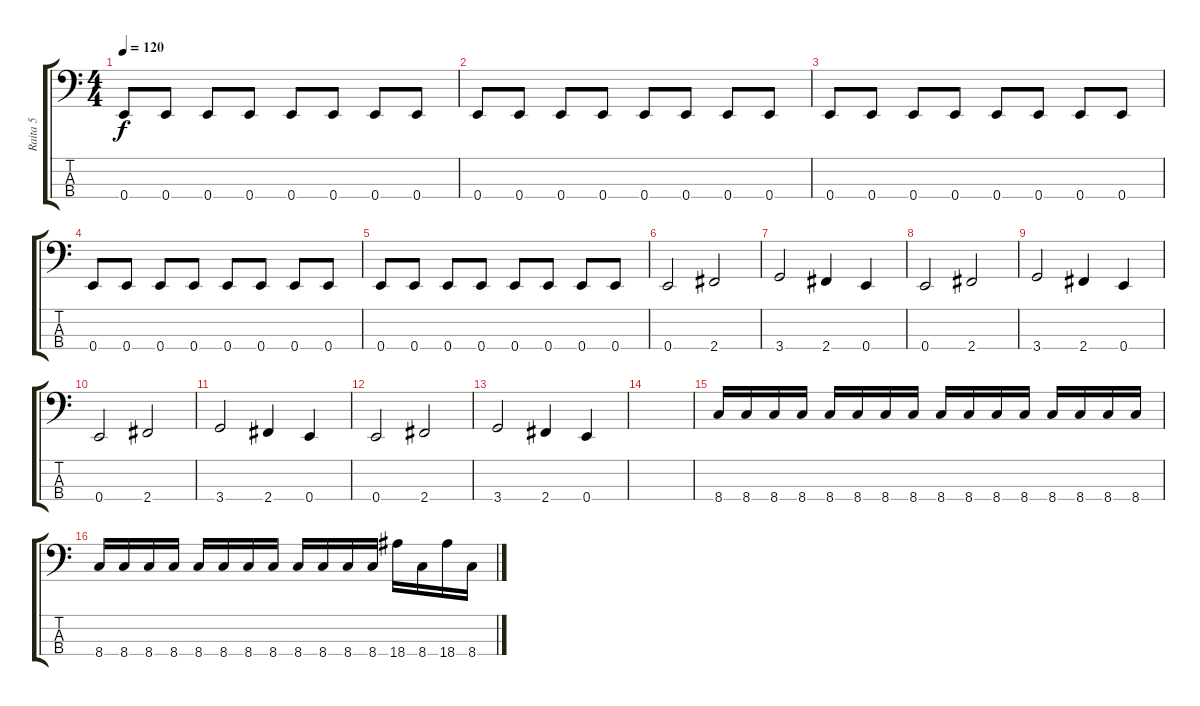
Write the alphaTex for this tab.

\track ("Raita 5" "Raita 5") {instrument electricbassfinger}
\staff {score tabs}
\tuning (G2 D2 A1 E1) {hide}
\ts (4 4)
\tempo 120
\clef f4
\ks c
0.4.8{dy f} 0.4.8 0.4.8 0.4.8 0.4.8 0.4.8 0.4.8 0.4.8 |
0.4.8 0.4.8 0.4.8 0.4.8 0.4.8 0.4.8 0.4.8 0.4.8 |
0.4.8 0.4.8 0.4.8 0.4.8 0.4.8 0.4.8 0.4.8 0.4.8 |
0.4.8 0.4.8 0.4.8 0.4.8 0.4.8 0.4.8 0.4.8 0.4.8 |
0.4.8 0.4.8 0.4.8 0.4.8 0.4.8 0.4.8 0.4.8 0.4.8 |
0.4.2 2.4.2 |
3.4.2 2.4.4 0.4.4 |
0.4.2 2.4.2 |
3.4.2 2.4.4 0.4.4 |
0.4.2 2.4.2 |
3.4.2 2.4.4 0.4.4 |
0.4.2 2.4.2 |
3.4.2 2.4.4 0.4.4 |
|
8.4.16 8.4.16 8.4.16 8.4.16 8.4.16 8.4.16 8.4.16 8.4.16 8.4.16 8.4.16 8.4.16 8.4.16 8.4.16 8.4.16 8.4.16 8.4.16 |
8.4.16 8.4.16 8.4.16 8.4.16 8.4.16 8.4.16 8.4.16 8.4.16 8.4.16 8.4.16 8.4.16 8.4.16 18.4.16 8.4.16 18.4.16 8.4.16
